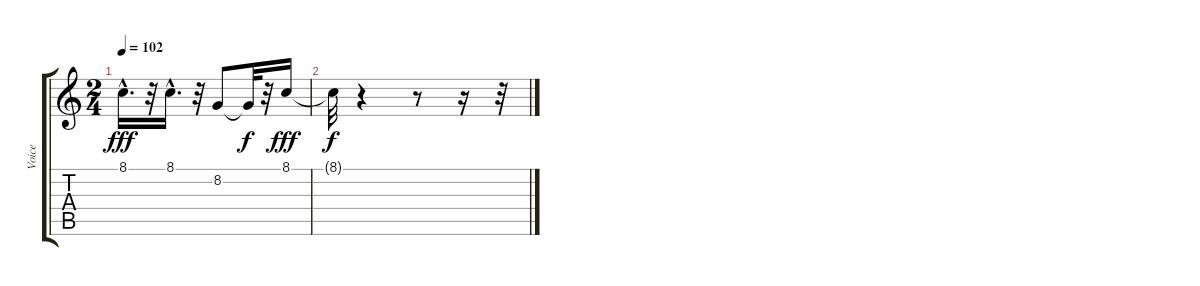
\track ("Voice" "Voice") {instrument pad4choir}
\staff {score tabs}
\tuning (E4 B3 G3 D3 A2 E2) {hide}
\ts (2 4)
\tempo 102
\clef g2
\ks c
8.1{hac}.16{d dy fff} r.32 8.1{hac}.16{d} r.32 8.2.8 8.2{t}.32{dy f} r.32 8.1.16{dy fff} |
8.1{t}.32{dy f} r.4 r.8 r.16 r.32
